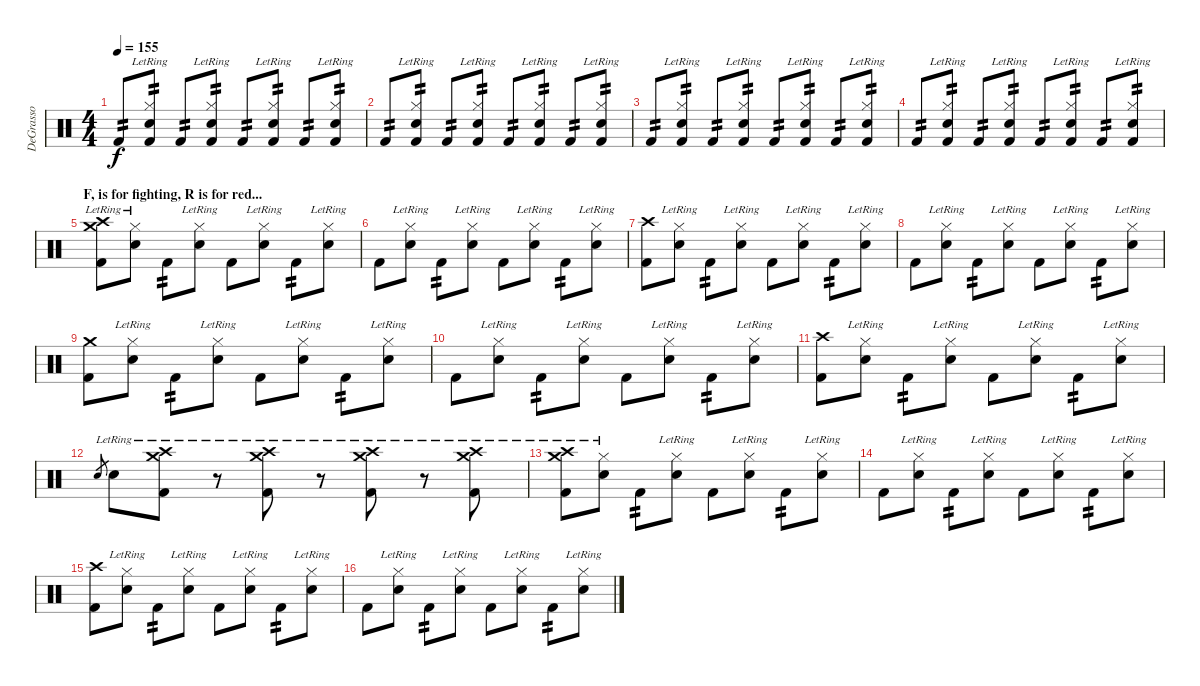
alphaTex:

\track ("DeGrasso" "DeGrasso") {instrument percussion}
\staff {score}
\articulation defaults
\ts (4 4)
\tempo 155
\clef neutral
\ks c "Kick (hit) 2".8{tp 2 dy f}
("Hi-Hat (closed)"{lr} "Electric Snare (hit)"{lr} "Kick (hit) 2").8{tp 2} "Kick (hit) 2".8{tp 2} ("Hi-Hat (closed)"{lr} "Electric Snare (hit)"{lr} "Kick (hit) 2").8{tp 2} "Kick (hit) 2".8{tp 2} ("Hi-Hat (closed)"{lr} "Electric Snare (hit)"{lr} "Kick (hit) 2").8{tp 2} "Kick (hit) 2".8{tp 2} ("Hi-Hat (closed)"{lr} "Electric Snare (hit)"{lr} "Kick (hit) 2").8{tp 2} |
"Kick (hit) 2".8{tp 2} ("Hi-Hat (closed)"{lr} "Electric Snare (hit)"{lr} "Kick (hit) 2").8{tp 2} "Kick (hit) 2".8{tp 2} ("Hi-Hat (closed)"{lr} "Electric Snare (hit)"{lr} "Kick (hit) 2").8{tp 2} "Kick (hit) 2".8{tp 2} ("Hi-Hat (closed)"{lr} "Electric Snare (hit)"{lr} "Kick (hit) 2").8{tp 2} "Kick (hit) 2".8{tp 2} ("Hi-Hat (closed)"{lr} "Electric Snare (hit)"{lr} "Kick (hit) 2").8{tp 2} |
"Kick (hit) 2".8{tp 2} ("Hi-Hat (closed)"{lr} "Electric Snare (hit)"{lr} "Kick (hit) 2").8{tp 2} "Kick (hit) 2".8{tp 2} ("Hi-Hat (closed)"{lr} "Electric Snare (hit)"{lr} "Kick (hit) 2").8{tp 2} "Kick (hit) 2".8{tp 2} ("Hi-Hat (closed)"{lr} "Electric Snare (hit)"{lr} "Kick (hit) 2").8{tp 2} "Kick (hit) 2".8{tp 2} ("Hi-Hat (closed)"{lr} "Electric Snare (hit)"{lr} "Kick (hit) 2").8{tp 2} |
"Kick (hit) 2".8{tp 2} ("Hi-Hat (closed)"{lr} "Electric Snare (hit)"{lr} "Kick (hit) 2").8{tp 2} "Kick (hit) 2".8{tp 2} ("Hi-Hat (closed)"{lr} "Electric Snare (hit)"{lr} "Kick (hit) 2").8{tp 2} "Kick (hit) 2".8{tp 2} ("Hi-Hat (closed)"{lr} "Electric Snare (hit)"{lr} "Kick (hit) 2").8{tp 2} "Kick (hit) 2".8{tp 2} ("Hi-Hat (closed)"{lr} "Electric Snare (hit)"{lr} "Kick (hit) 2").8{tp 2} |
\section ("" "F, is for fighting, R is for red...")
("Crash high (hit)"{lr} "Crash medium (hit)"{lr} "Kick (hit) 2").8 ("Hi-Hat (closed)"{lr} "Electric Snare (hit)"{lr}).8 "Kick (hit) 2".8{tp 2} ("Hi-Hat (closed)"{lr} "Electric Snare (hit)"{lr}).8 "Kick (hit) 2".8 ("Hi-Hat (closed)"{lr} "Electric Snare (hit)"{lr}).8 "Kick (hit) 2".8{tp 2} ("Hi-Hat (closed)"{lr} "Electric Snare (hit)"{lr}).8 |
"Kick (hit) 2".8 ("Hi-Hat (closed)"{lr} "Electric Snare (hit)"{lr}).8 "Kick (hit) 2".8{tp 2} ("Hi-Hat (closed)"{lr} "Electric Snare (hit)"{lr}).8 "Kick (hit) 2".8 ("Hi-Hat (closed)"{lr} "Electric Snare (hit)"{lr}).8 "Kick (hit) 2".8{tp 2} ("Hi-Hat (closed)"{lr} "Electric Snare (hit)"{lr}).8 |
("Crash high (hit)" "Kick (hit) 2").8 ("Hi-Hat (closed)"{lr} "Electric Snare (hit)"{lr}).8 "Kick (hit) 2".8{tp 2} ("Hi-Hat (closed)"{lr} "Electric Snare (hit)"{lr}).8 "Kick (hit) 2".8 ("Hi-Hat (closed)"{lr} "Electric Snare (hit)"{lr}).8 "Kick (hit) 2".8{tp 2} ("Hi-Hat (closed)"{lr} "Electric Snare (hit)"{lr}).8 |
"Kick (hit) 2".8 ("Hi-Hat (closed)"{lr} "Electric Snare (hit)"{lr}).8 "Kick (hit) 2".8{tp 2} ("Hi-Hat (closed)"{lr} "Electric Snare (hit)"{lr}).8 "Kick (hit) 2".8 ("Hi-Hat (closed)"{lr} "Electric Snare (hit)"{lr}).8 "Kick (hit) 2".8{tp 2} ("Hi-Hat (closed)"{lr} "Electric Snare (hit)"{lr}).8 |
("Crash medium (hit)" "Kick (hit) 2").8 ("Hi-Hat (closed)"{lr} "Electric Snare (hit)"{lr}).8 "Kick (hit) 2".8{tp 2} ("Hi-Hat (closed)"{lr} "Electric Snare (hit)"{lr}).8 "Kick (hit) 2".8 ("Hi-Hat (closed)"{lr} "Electric Snare (hit)"{lr}).8 "Kick (hit) 2".8{tp 2} ("Hi-Hat (closed)"{lr} "Electric Snare (hit)"{lr}).8 |
"Kick (hit) 2".8 ("Hi-Hat (closed)"{lr} "Electric Snare (hit)"{lr}).8 "Kick (hit) 2".8{tp 2} ("Hi-Hat (closed)"{lr} "Electric Snare (hit)"{lr}).8 "Kick (hit) 2".8 ("Hi-Hat (closed)"{lr} "Electric Snare (hit)"{lr}).8 "Kick (hit) 2".8{tp 2} ("Hi-Hat (closed)"{lr} "Electric Snare (hit)"{lr}).8 |
("Crash high (hit)" "Kick (hit) 2").8 ("Hi-Hat (closed)"{lr} "Electric Snare (hit)"{lr}).8 "Kick (hit) 2".8{tp 2} ("Hi-Hat (closed)"{lr} "Electric Snare (hit)"{lr}).8 "Kick (hit) 2".8 ("Hi-Hat (closed)"{lr} "Electric Snare (hit)"{lr}).8 "Kick (hit) 2".8{tp 2} ("Hi-Hat (closed)"{lr} "Electric Snare (hit)"{lr}).8 |
"Electric Snare (hit)".8{gr} "Electric Snare (hit)"{lr}.8 ("Crash medium (hit)"{lr} "Crash high (hit)"{lr} "Kick (hit) 2"{lr}).8 r.8 ("Crash medium (hit)"{lr} "Crash high (hit)"{lr} "Kick (hit) 2"{lr}).8 r.8 ("Crash medium (hit)"{lr} "Crash high (hit)"{lr} "Kick (hit) 2"{lr}).8 r.8 ("Crash medium (hit)"{lr} "Crash high (hit)"{lr} "Kick (hit) 2"{lr}).8 |
("Crash high (hit)"{lr} "Crash medium (hit)"{lr} "Kick (hit) 2").8 ("Hi-Hat (closed)"{lr} "Electric Snare (hit)"{lr}).8 "Kick (hit) 2".8{tp 2} ("Hi-Hat (closed)"{lr} "Electric Snare (hit)"{lr}).8 "Kick (hit) 2".8 ("Hi-Hat (closed)"{lr} "Electric Snare (hit)"{lr}).8 "Kick (hit) 2".8{tp 2} ("Hi-Hat (closed)"{lr} "Electric Snare (hit)"{lr}).8 |
"Kick (hit) 2".8 ("Hi-Hat (closed)"{lr} "Electric Snare (hit)"{lr}).8 "Kick (hit) 2".8{tp 2} ("Hi-Hat (closed)"{lr} "Electric Snare (hit)"{lr}).8 "Kick (hit) 2".8 ("Hi-Hat (closed)"{lr} "Electric Snare (hit)"{lr}).8 "Kick (hit) 2".8{tp 2} ("Hi-Hat (closed)"{lr} "Electric Snare (hit)"{lr}).8 |
("Crash high (hit)" "Kick (hit) 2").8 ("Hi-Hat (closed)"{lr} "Electric Snare (hit)"{lr}).8 "Kick (hit) 2".8{tp 2} ("Hi-Hat (closed)"{lr} "Electric Snare (hit)"{lr}).8 "Kick (hit) 2".8 ("Hi-Hat (closed)"{lr} "Electric Snare (hit)"{lr}).8 "Kick (hit) 2".8{tp 2} ("Hi-Hat (closed)"{lr} "Electric Snare (hit)"{lr}).8 |
"Kick (hit) 2".8 ("Hi-Hat (closed)"{lr} "Electric Snare (hit)"{lr}).8 "Kick (hit) 2".8{tp 2} ("Hi-Hat (closed)"{lr} "Electric Snare (hit)"{lr}).8 "Kick (hit) 2".8 ("Hi-Hat (closed)"{lr} "Electric Snare (hit)"{lr}).8 "Kick (hit) 2".8{tp 2} ("Hi-Hat (closed)"{lr} "Electric Snare (hit)"{lr}).8
